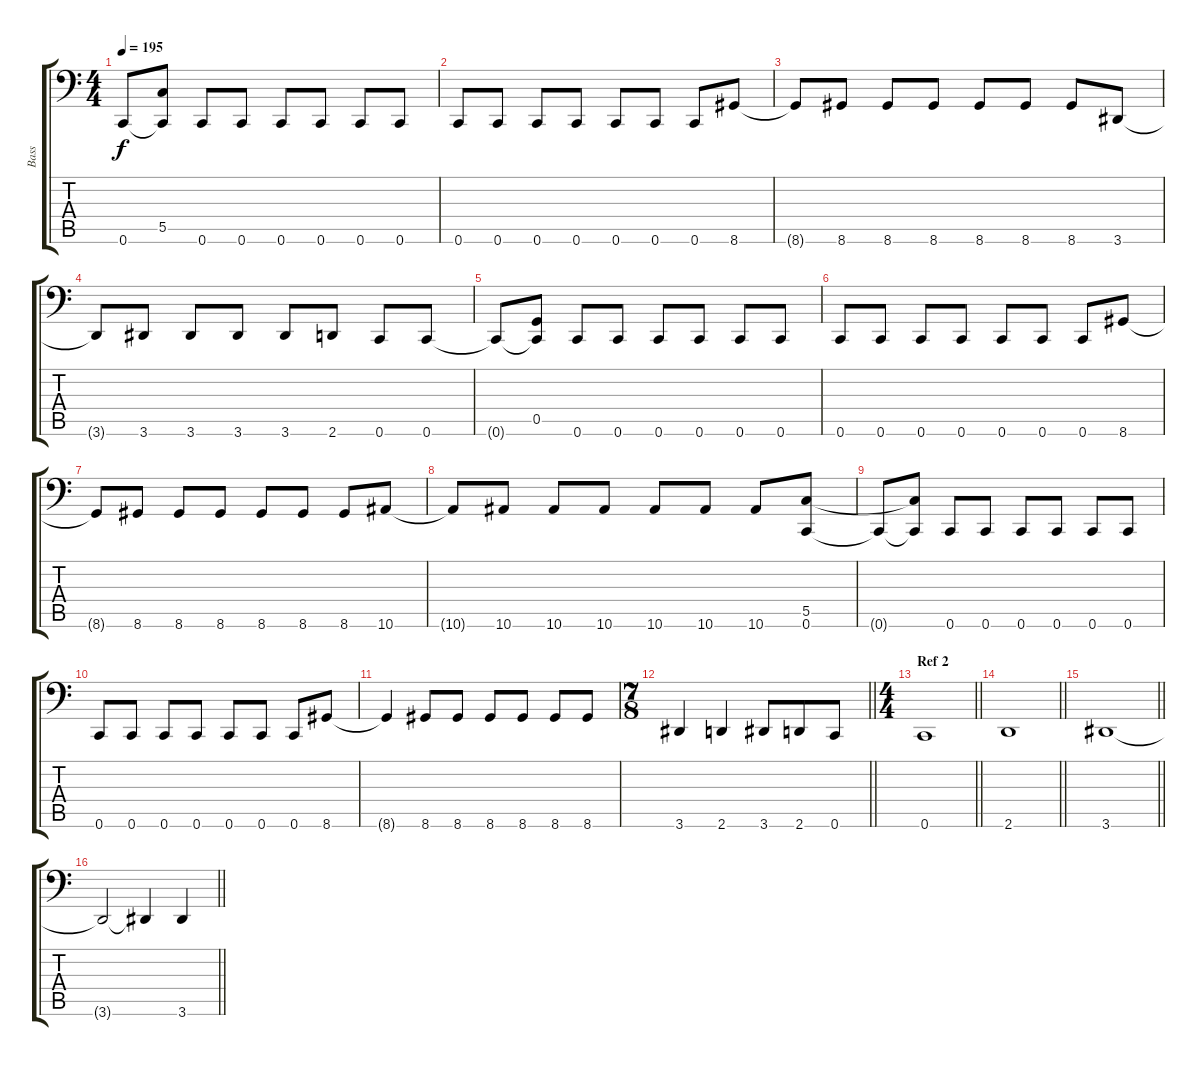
\track ("Bass" "Bass") {instrument electricbasspick}
\staff {score tabs}
\tuning (D3 A2 F2 C2 G1 C1) {hide}
\ts (4 4)
\tempo 195
\clef f4
\ks c
0.6{t}.8{dy f} (5.5{t} 0.6{t}).8 0.6.8 0.6.8 0.6.8 0.6.8 0.6.8 0.6.8 |
0.6.8 0.6.8 0.6.8 0.6.8 0.6.8 0.6.8 0.6.8 8.6.8 |
8.6{t}.8 8.6.8 8.6.8 8.6.8 8.6.8 8.6.8 8.6.8 3.6.8 |
3.6{t}.8 3.6.8 3.6.8 3.6.8 3.6.8 2.6.8 0.6.8 0.6.8 |
0.6{t}.8 (0.5 0.6{t}).8 0.6.8 0.6.8 0.6.8 0.6.8 0.6.8 0.6.8 |
0.6.8 0.6.8 0.6.8 0.6.8 0.6.8 0.6.8 0.6.8 8.6.8 |
8.6{t}.8 8.6.8 8.6.8 8.6.8 8.6.8 8.6.8 8.6.8 10.6.8 |
10.6{t}.8 10.6.8 10.6.8 10.6.8 10.6.8 10.6.8 10.6.8 (5.5 0.6).8 |
0.6{t}.8 (5.5{t} 0.6{t}).8 0.6.8 0.6.8 0.6.8 0.6.8 0.6.8 0.6.8 |
0.6.8 0.6.8 0.6.8 0.6.8 0.6.8 0.6.8 0.6.8 8.6.8 |
8.6{t}.4 8.6.8 8.6.8 8.6.8 8.6.8 8.6.8 8.6.8 |
\ts (7 8)
\barLineRight lightlight
3.6.4 2.6.4 3.6.8 2.6.8 0.6.8 |
\ts (4 4)
\section ("" "Ref 2")
\barLineRight lightlight
0.6.1 |
\barLineRight lightlight
2.6.1 |
\barLineRight lightlight
3.6.1 |
\barLineRight lightlight
3.6{t}.2 3.6{t}.4 3.6.4
